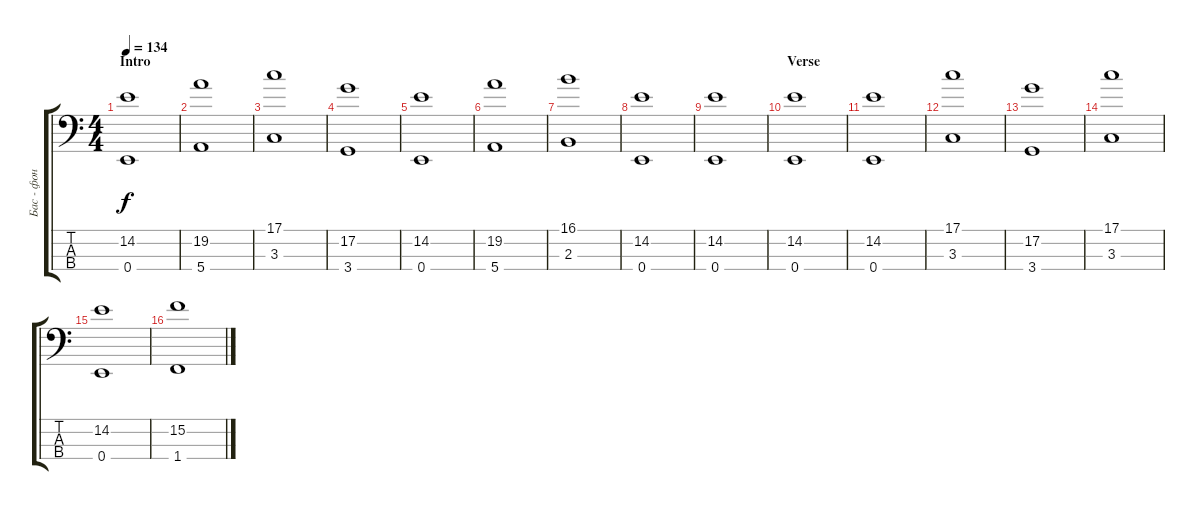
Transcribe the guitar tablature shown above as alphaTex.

\track ("Бас - фон" "Бас - фон") {instrument electricbassfinger}
\staff {score tabs}
\tuning (G2 D2 A1 E1) {hide}
\ts (4 4)
\section ("" "Intro")
\tempo 134
\clef f4
\ks c
(14.2 0.4).1{dy f instrument electricbassfinger} |
(19.2 5.4).1 |
(17.1 3.3).1 |
(17.2 3.4).1 |
(14.2 0.4).1 |
(19.2 5.4).1 |
(16.1 2.3).1 |
(14.2 0.4).1 |
(14.2 0.4).1 |
\section ("" "Verse")
(14.2 0.4).1 |
(14.2 0.4).1 |
(17.1 3.3).1 |
(17.2 3.4).1 |
(17.1 3.3).1 |
(14.2 0.4).1 |
(15.2 1.4).1
